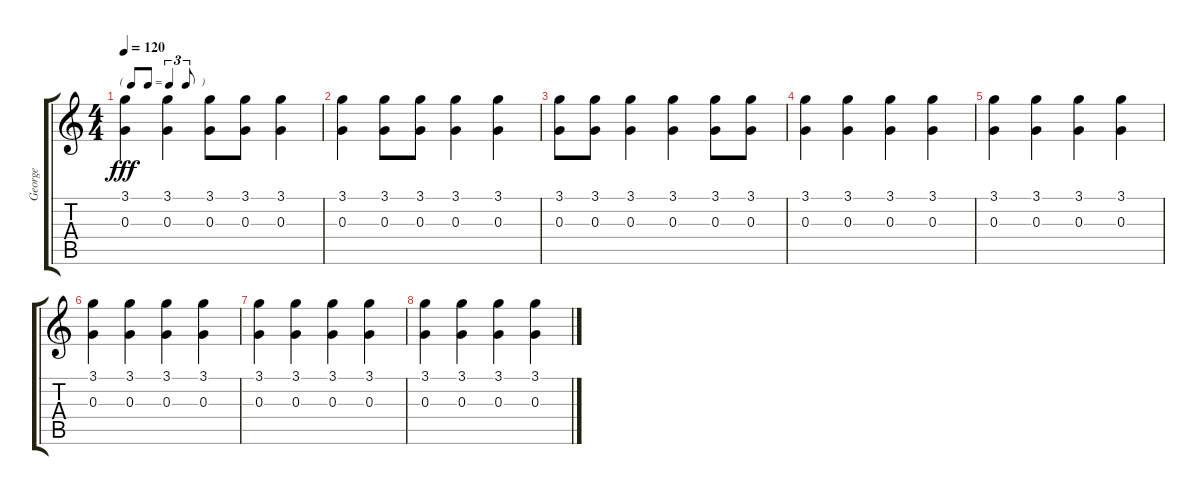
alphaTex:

\track ("George" "George") {instrument acousticguitarsteel}
\staff {score tabs}
\tuning (E4 B3 G3 D3 A2 E2) {hide}
\ts (4 4)
\tf triplet8th
\tempo 120
\clef g2
\ks c
(3.1 0.3).4{dy fff} (3.1 0.3).4 (3.1 0.3).8 (3.1 0.3).8 (3.1 0.3).4 |
(3.1 0.3).4 (3.1 0.3).8 (3.1 0.3).8 (3.1 0.3).4 (3.1 0.3).4 |
(3.1 0.3).8 (3.1 0.3).8 (3.1 0.3).4 (3.1 0.3).4 (3.1 0.3).8 (3.1 0.3).8 |
(3.1 0.3).4 (3.1 0.3).4 (3.1 0.3).4 (3.1 0.3).4 |
(3.1 0.3).4{volume 13} (3.1 0.3).4 (3.1 0.3).4 (3.1 0.3).4 |
(3.1 0.3).4{volume 10} (3.1 0.3).4 (3.1 0.3).4 (3.1 0.3).4 |
(3.1 0.3).4{volume 7} (3.1 0.3).4 (3.1 0.3).4 (3.1 0.3).4 |
(3.1 0.3).4{volume 3} (3.1 0.3).4 (3.1 0.3).4 (3.1 0.3).4
